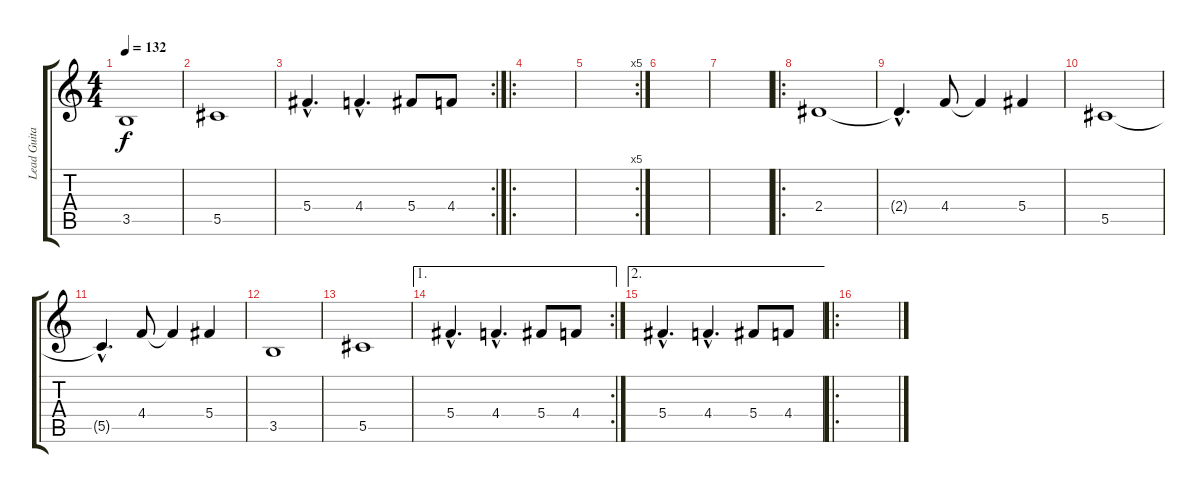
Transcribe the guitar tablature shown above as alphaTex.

\track ("Lead Guitar" "Lead Guita") {instrument distortionguitar}
\staff {score tabs}
\tuning (Eb4 Bb3 Gb3 Db3 Ab2 Eb2) {hide}
\ts (4 4)
\tempo 132
\clef g2
\ks c
3.5.1{dy f} |
5.5.1 |
\rc 2
5.4{hac}.4{d} 4.4{hac}.4{d} 5.4.8 4.4.8 |
\ro
|
\rc 5
|
|
|
\ro
2.4.1 |
2.4{hac t}.4{d} 4.4.8 4.4{t}.4 5.4.4 |
5.5.1 |
5.5{hac t}.4{d} 4.4.8 4.4{t}.4 5.4.4 |
3.5.1 |
5.5.1 |
\ae 1
\rc 2
5.4{hac}.4{d} 4.4{hac}.4{d} 5.4.8 4.4.8 |
\ae 2
5.4{hac}.4{d} 4.4{hac}.4{d} 5.4.8 4.4.8 |
\ro
